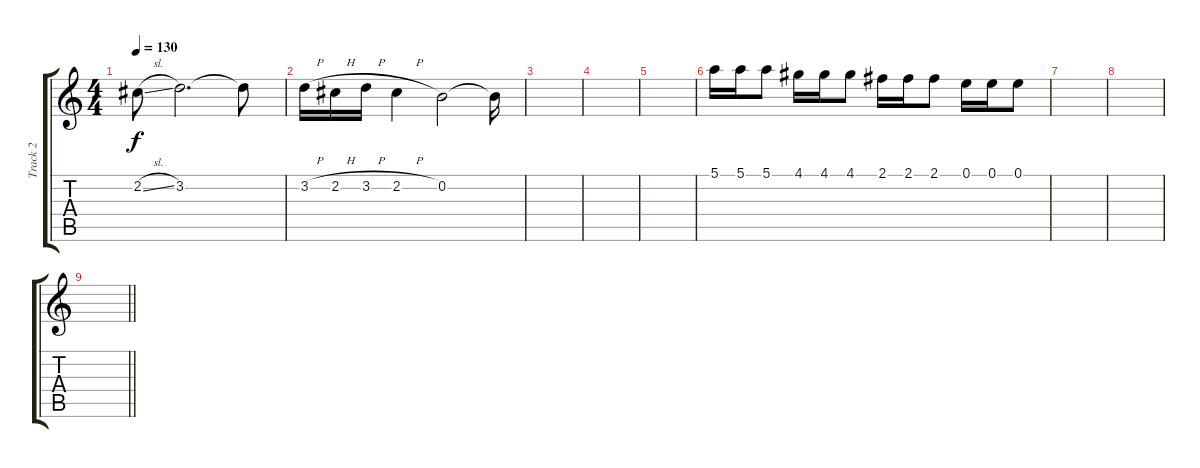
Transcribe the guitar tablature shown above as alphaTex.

\track ("Track 2" "Track 2") {instrument overdrivenguitar}
\staff {score tabs}
\tuning (E4 B3 G3 D3 A2 E2) {hide}
\ts (4 4)
\tempo 130
\clef g2
\ks c
2.2{sl}.8{dy f} 3.2.2{d} 3.2{t}.8 |
3.2{h}.16 2.2{h}.16 3.2{h}.16 2.2{h}.4 0.2.2 0.2{t}.16 |
|
|
|
5.1.16 5.1.16 5.1.8 4.1.16 4.1.16 4.1.8 2.1.16 2.1.16 2.1.8 0.1.16 0.1.16 0.1.8 |
|
|
\barLineRight lightlight
